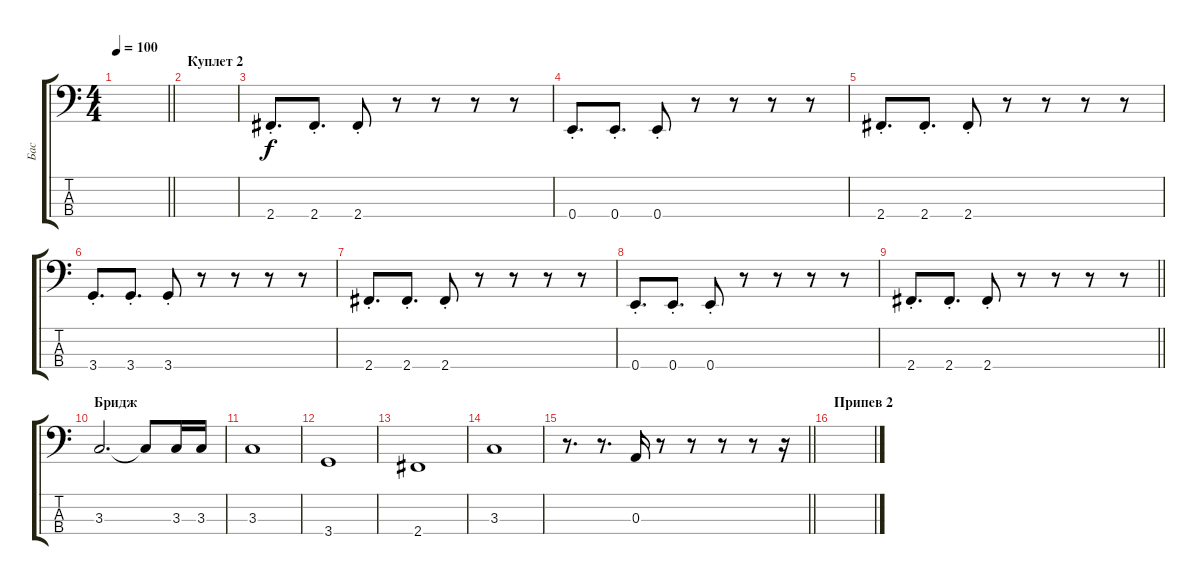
\track ("Бас" "Бас") {instrument electricbassfinger}
\staff {score tabs}
\tuning (G2 D2 A1 E1) {hide}
\ts (4 4)
\tempo 100
\clef f4
\barLineRight lightlight
\ks c
|
\section ("" "Куплет 2")
|
2.4{st}.8{d} 2.4{st}.8{d} 2.4{st}.8 r.8 r.8 r.8 r.8 |
0.4{st}.8{d} 0.4{st}.8{d} 0.4{st}.8 r.8 r.8 r.8 r.8 |
2.4{st}.8{d} 2.4{st}.8{d} 2.4{st}.8 r.8 r.8 r.8 r.8 |
3.4{st}.8{d} 3.4{st}.8{d} 3.4{st}.8 r.8 r.8 r.8 r.8 |
2.4{st}.8{d} 2.4{st}.8{d} 2.4{st}.8 r.8 r.8 r.8 r.8 |
0.4{st}.8{d} 0.4{st}.8{d} 0.4{st}.8 r.8 r.8 r.8 r.8 |
\barLineRight lightlight
2.4{st}.8{d} 2.4{st}.8{d} 2.4{st}.8 r.8 r.8 r.8 r.8 |
\section ("" "Бридж")
3.3.2{d} 3.3{t}.8 3.3.16 3.3.16 |
3.3.1 |
3.4.1 |
2.4.1 |
3.3.1 |
\barLineRight lightlight
r.8{d} r.8{d} 0.3.16 r.8 r.8 r.8 r.8 r.16 |
\section ("" "Припев 2")
